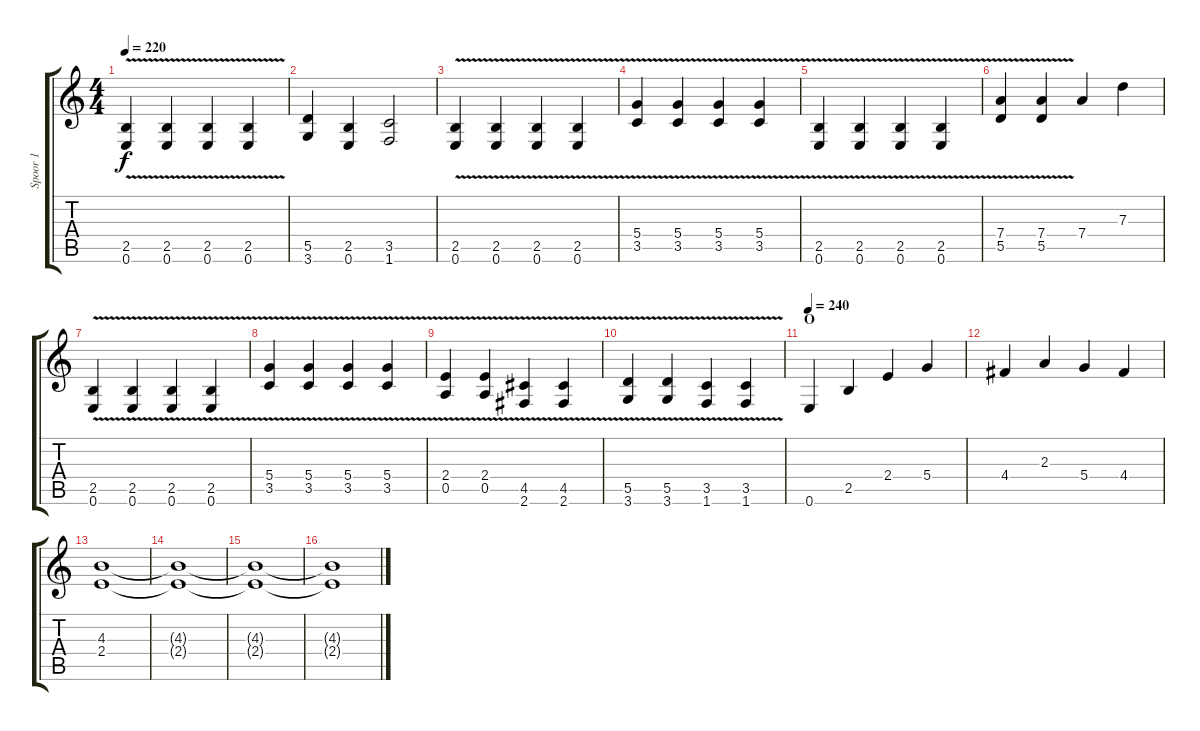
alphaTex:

\track ("Spoor 1" "Spoor 1") {instrument overdrivenguitar}
\staff {score tabs}
\tuning (E4 B3 G3 D3 A2 E2) {hide}
\ts (4 4)
\tempo 220
\clef g2
\ks c
(2.5{v} 0.6{v}).4{dy f} (2.5{v} 0.6{v}).4 (2.5{v} 0.6{v}).4 (2.5{v} 0.6{v}).4 |
(5.5 3.6).4 (2.5 0.6).4 (3.5 1.6).2 |
(2.5{v} 0.6{v}).4 (2.5{v} 0.6{v}).4 (2.5{v} 0.6{v}).4 (2.5{v} 0.6{v}).4 |
(5.4{v} 3.5{v}).4 (5.4{v} 3.5{v}).4 (5.4{v} 3.5{v}).4 (5.4{v} 3.5{v}).4 |
(2.5{v} 0.6{v}).4 (2.5{v} 0.6{v}).4 (2.5{v} 0.6{v}).4 (2.5{v} 0.6{v}).4 |
(7.4{v} 5.5{v}).4 (7.4{v} 5.5{v}).4 7.4.4 7.3.4 |
(2.5{v} 0.6{v}).4 (2.5{v} 0.6{v}).4 (2.5{v} 0.6{v}).4 (2.5{v} 0.6{v}).4 |
(5.4{v} 3.5{v}).4 (5.4{v} 3.5{v}).4 (5.4{v} 3.5{v}).4 (5.4{v} 3.5{v}).4 |
(2.4 0.5{v}).4 (2.4 0.5{v}).4 (4.5{v} 2.6{v}).4 (4.5{v} 2.6{v}).4 |
(5.5{v} 3.6{v}).4 (5.5{v} 3.6{v}).4 (3.5{v} 1.6{v}).4 (3.5{v} 1.6{v}).4 |
\section ("" "O")
\tempo 240
0.6.4 2.5.4 2.4.4 5.4.4 |
4.4.4 2.3.4 5.4.4 4.4.4 |
(4.3 2.4).1 |
(4.3{t} 2.4{t}).1 |
(4.3{t} 2.4{t}).1 |
(4.3{t} 2.4{t}).1
